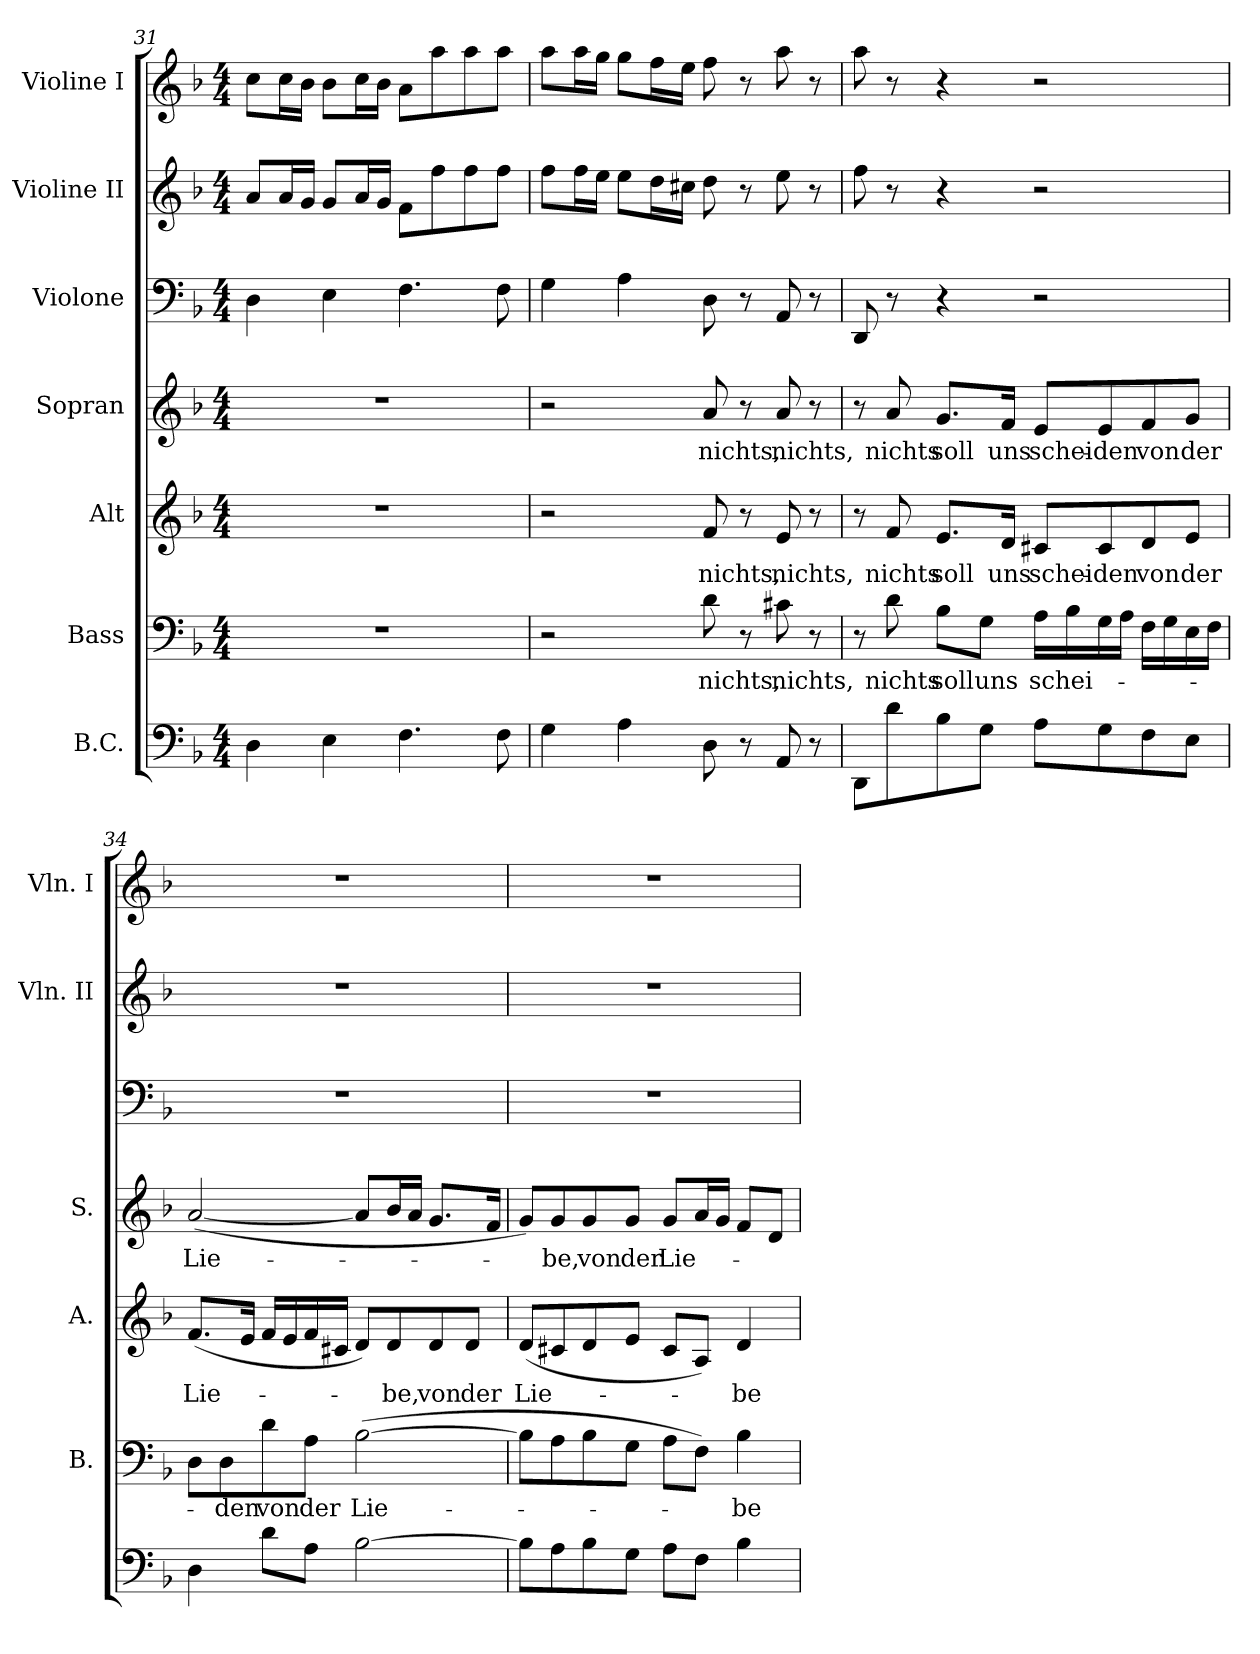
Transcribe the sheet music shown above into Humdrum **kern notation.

**kern	**kern	**text	**kern	**text	**kern	**text	**kern	**kern	**kern
*part7	*part6	*part6	*part5	*part5	*part4	*part4	*part3	*part2	*part1
*staff7	*staff6	*staff6	*staff5	*staff5	*staff4	*staff4	*staff3	*staff2	*staff1
*I"B.C.	*I"Bass	*	*I"Alt	*	*I"Sopran	*	*I"Violone	*I"Violine II	*I"Violine I
*	*I'B.	*	*I'A.	*	*I'S.	*	*	*I'Vln. II	*I'Vln. I
*clefF4	*clefF4	*	*clefG2	*	*clefG2	*	*clefF4	*clefG2	*clefG2
*k[b-]	*k[b-]	*	*k[b-]	*	*k[b-]	*	*k[b-]	*k[b-]	*k[b-]
*F:	*F:	*	*F:	*	*F:	*	*F:	*F:	*F:
*M4/4	*M4/4	*	*M4/4	*	*M4/4	*	*M4/4	*M4/4	*M4/4
=31	=31	=31	=31	=31	=31	=31	=31	=31	=31
4Di\	1r	.	1r	.	1r	.	4Di\	8ai/L	8cci\L
.	.	.	.	.	.	.	.	16ai/L	16cci\L
.	.	.	.	.	.	.	.	16gi/JJ	16b-i\JJ
4Ei\	.	.	.	.	.	.	4Ei\	8gi/L	8b-i\L
.	.	.	.	.	.	.	.	16ai/L	16cci\L
.	.	.	.	.	.	.	.	16gi/JJ	16b-i\JJ
4.Fi\	.	.	.	.	.	.	4.Fi\	8fi\L	8ai\L
.	.	.	.	.	.	.	.	8ffi\	8aai\
.	.	.	.	.	.	.	.	8ffi\	8aai\
8Fi\	.	.	.	.	.	.	8Fi\	8ffi\J	8aai\J
!!LO:LB:g=z
=32	=32	=32	=32	=32	=32	=32	=32	=32	=32
4Gi\	2r	.	2r	.	2r	.	4Gi\	8ffi\L	8aai\L
.	.	.	.	.	.	.	.	16ffi\L	16aai\L
.	.	.	.	.	.	.	.	16eei\JJ	16ggi\JJ
4Ai\	.	.	.	.	.	.	4Ai\	8eei\L	8ggi\L
.	.	.	.	.	.	.	.	16ddi\L	16ffi\L
.	.	.	.	.	.	.	.	16cc#Xi\JJ	16eei\JJ
!	!	!LO:LY:b:color=#000000	!	!	!	!	!	!	!
!	!	!	!	!LO:LY:b:color=#000000	!	!	!	!	!
!	!	!	!	!	!	!LO:LY:b:color=#000000	!	!	!
8Di\	8di\	nichts,	8fi/	nichts,	8ai/	nichts,	8Di\	8ddi\	8ffi\
8r	8r	.	8r	.	8r	.	8r	8r	8r
!	!	!LO:LY:b:color=#000000	!	!	!	!	!	!	!
!	!	!	!	!LO:LY:b:color=#000000	!	!	!	!	!
!	!	!	!	!	!	!LO:LY:b:color=#000000	!	!	!
8AAi/	8c#Xi\	nichts,	8ei/	nichts,	8ai/	nichts,	8AAi/	8eei\	8aai\
8r	8r	.	8r	.	8r	.	8r	8r	8r
=33	=33	=33	=33	=33	=33	=33	=33	=33	=33
8DDi\L	8r	.	8r	.	8r	.	8DDi/	8ffi\	8aai\
!	!	!LO:LY:b:color=#000000	!	!	!	!	!	!	!
!	!	!	!	!LO:LY:b:color=#000000	!	!	!	!	!
!	!	!	!	!	!	!LO:LY:b:color=#000000	!	!	!
8di\	8di\	nichts	8fi/	nichts	8ai/	nichts	8r	8r	8r
!	!	!LO:LY:b:color=#000000	!	!	!	!	!	!	!
!	!	!	!	!LO:LY:b:color=#000000	!	!	!	!	!
!	!	!	!	!	!	!LO:LY:b:color=#000000	!	!	!
8B-i\	8B-i\L	soll	8.ei/L	soll	8.gi/L	soll	4r	4r	4r
!	!	!LO:LY:b:color=#000000	!	!	!	!	!	!	!
8Gi\J	8Gi\J	uns	.	.	.	.	.	.	.
!	!	!	!	!LO:LY:b:color=#000000	!	!	!	!	!
!	!	!	!	!	!	!LO:LY:b:color=#000000	!	!	!
.	.	.	16di/Jk	uns	16fi/Jk	uns	.	.	.
!	!	!LO:LY:b:color=#000000	!	!	!	!	!	!	!
!	!	!	!	!LO:LY:b:color=#000000	!	!	!	!	!
!	!	!	!	!	!	!LO:LY:b:color=#000000	!	!	!
8Ai\L	16Ai\LL	schei-	8c#Xi/L	schei-	8ei/L	schei-	2r	2r	2r
.	16B-i\	.	.	.	.	.	.	.	.
!	!	!	!	!LO:LY:b:color=#000000	!	!	!	!	!
!	!	!	!	!	!	!LO:LY:b:color=#000000	!	!	!
8Gi\	16Gi\	.	8c#i/	-den	8ei/	-den	.	.	.
.	16Ai\JJ	.	.	.	.	.	.	.	.
!	!	!	!	!LO:LY:b:color=#000000	!	!	!	!	!
!	!	!	!	!	!	!LO:LY:b:color=#000000	!	!	!
8Fi\	16Fi\LL	.	8di/	von	8fi/	von	.	.	.
.	16Gi\	.	.	.	.	.	.	.	.
!	!	!	!	!LO:LY:b:color=#000000	!	!	!	!	!
!	!	!	!	!	!	!LO:LY:b:color=#000000	!	!	!
8Ei\J	16Ei\	.	8ei/J	der	8gi/J	der	.	.	.
.	16Fi\JJ	.	.	.	.	.	.	.	.
=34	=34	=34	=34	=34	=34	=34	=34	=34	=34
!	!	!	!	!LO:LY:b:color=#000000	!	!	!	!	!
!	!	!	!	!	!	!LO:LY:b:color=#000000	!	!	!
4Di\	8Di\L	.	(8.fi/L	Lie-	([2ai/	Lie-	1r	1r	1r
!	!	!LO:LY:b:color=#000000	!	!	!	!	!	!	!
.	8Di\	-den	.	.	.	.	.	.	.
.	.	.	16ei/Jk	.	.	.	.	.	.
!	!	!LO:LY:b:color=#000000	!	!	!	!	!	!	!
8di\L	8di\	von	16fi/LL	.	.	.	.	.	.
.	.	.	16ei/	.	.	.	.	.	.
!	!	!LO:LY:b:color=#000000	!	!	!	!	!	!	!
8Ai\J	8Ai\J	der	16fi/	.	.	.	.	.	.
.	.	.	16c#Xi/JJ	.	.	.	.	.	.
!	!	!LO:LY:b:color=#000000	!	!	!	!	!	!	!
[2B-i\	([2B-i\	Lie-	8di/L)	.	8ai/L]	.	.	.	.
!	!	!	!	!LO:LY:b:color=#000000	!	!	!	!	!
.	.	.	8di/	-be,	16b-i/L	.	.	.	.
.	.	.	.	.	16ai/JJ	.	.	.	.
!	!	!	!	!LO:LY:b:color=#000000	!	!	!	!	!
.	.	.	8di/	von	8.gi/L	.	.	.	.
!	!	!	!	!LO:LY:b:color=#000000	!	!	!	!	!
.	.	.	8di/J	der	.	.	.	.	.
.	.	.	.	.	16fi/Jk	.	.	.	.
!!LO:PB:g=z
=35	=35	=35	=35	=35	=35	=35	=35	=35	=35
!	!	!	!	!LO:LY:b:color=#000000	!	!	!	!	!
8B-i\L]	8B-i\L]	.	(8di/L	Lie-	8gi/L)	.	1r	1r	1r
!	!	!	!	!	!	!LO:LY:b:color=#000000	!	!	!
8Ai\	8Ai\	.	8c#Xi/	.	8gi/	-be,	.	.	.
!	!	!	!	!	!	!LO:LY:b:color=#000000	!	!	!
8B-i\	8B-i\	.	8di/	.	8gi/	von	.	.	.
!	!	!	!	!	!	!LO:LY:b:color=#000000	!	!	!
8Gi\J	8Gi\J	.	8ei/J	.	8gi/J	der	.	.	.
!	!	!	!	!	!	!LO:LY:b:color=#000000	!	!	!
8Ai\L	8Ai\L	.	8c#i/L	.	8gi/L	Lie-	.	.	.
8Fi\J	8Fi\J)	.	8Ai/J)	.	16ai/L	.	.	.	.
.	.	.	.	.	16gi/JJ	.	.	.	.
!	!	!LO:LY:b:color=#000000	!	!	!	!	!	!	!
!	!	!	!	!LO:LY:b:color=#000000	!	!	!	!	!
4B-i\	4B-i\	-be	4di/	-be	8fi/L	.	.	.	.
.	.	.	.	.	8di/J	.	.	.	.
=	=	=	=	=	=	=	=	=	=
*-	*-	*-	*-	*-	*-	*-	*-	*-	*-
